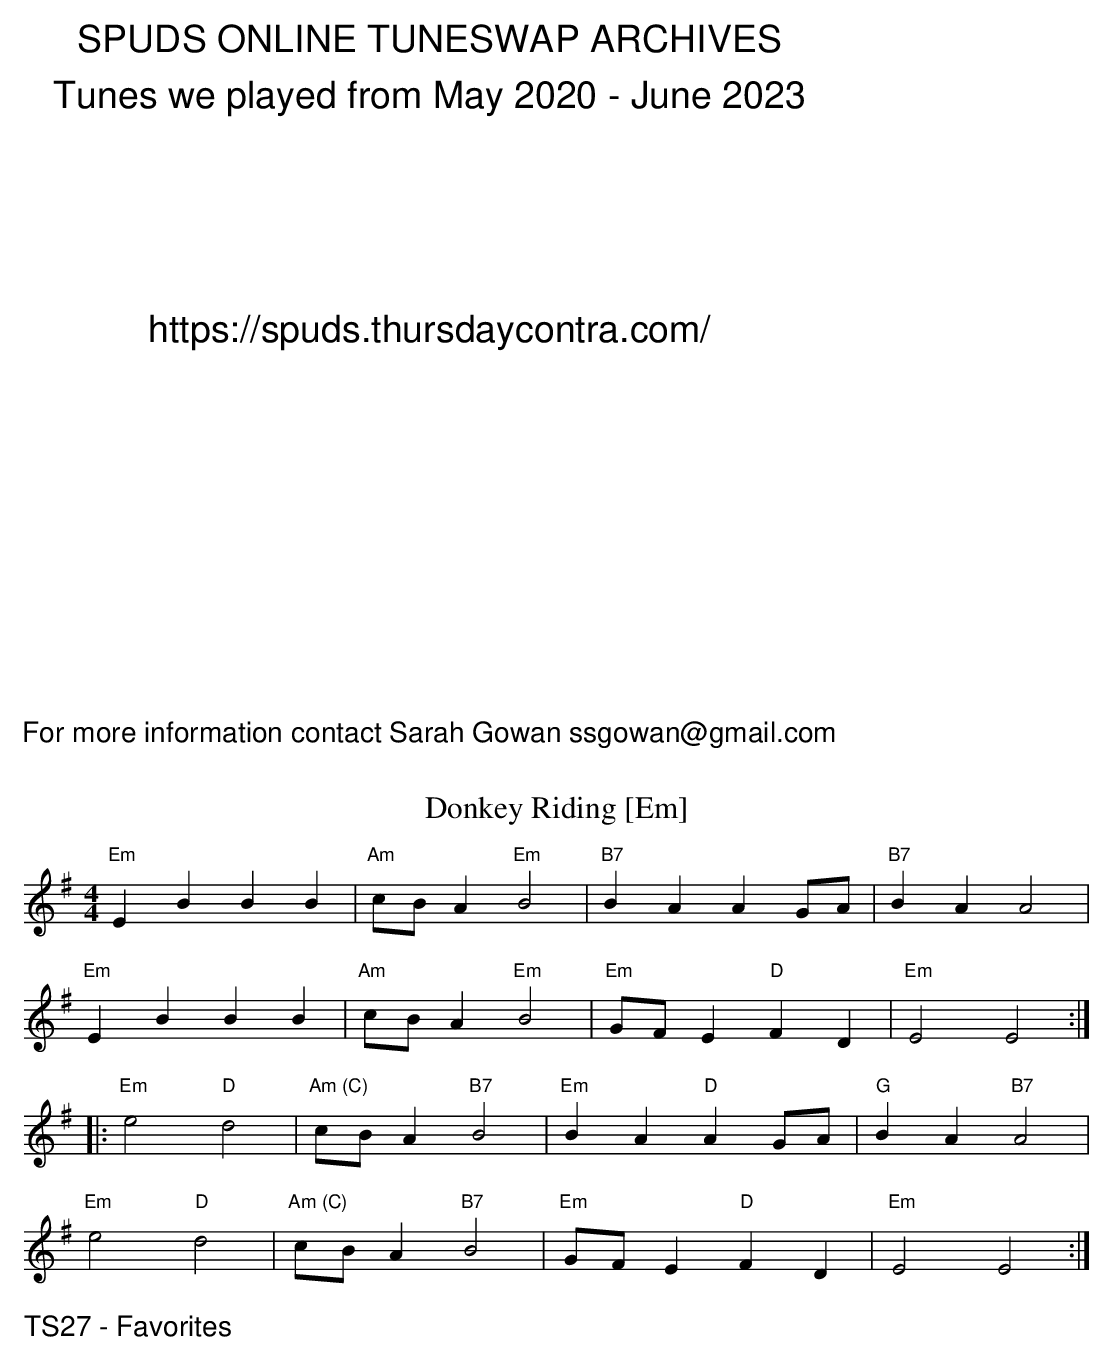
X:1
T:Donkey Riding [Em]
M:4/4
K:Em
"Em"E2B2B2B2|"Am"cBA2"Em"B4|"B7"B2A2A2GA|"B7"B2A2A4|
"Em"E2B2B2B2|"Am"cBA2"Em"B4|"Em"GFE2"D"F2D2|"Em"E4E4:|
|:"Em"e4"D"d4|"Am (C)"cBA2"B7"B4|"Em"B2A2"D"A2GA|"G"B2A2"B7"A4|
"Em"e4"D"d4|"Am (C)"cBA2"B7"B4|"Em"GFE2"D"F2D2|"Em"E4E4:|
